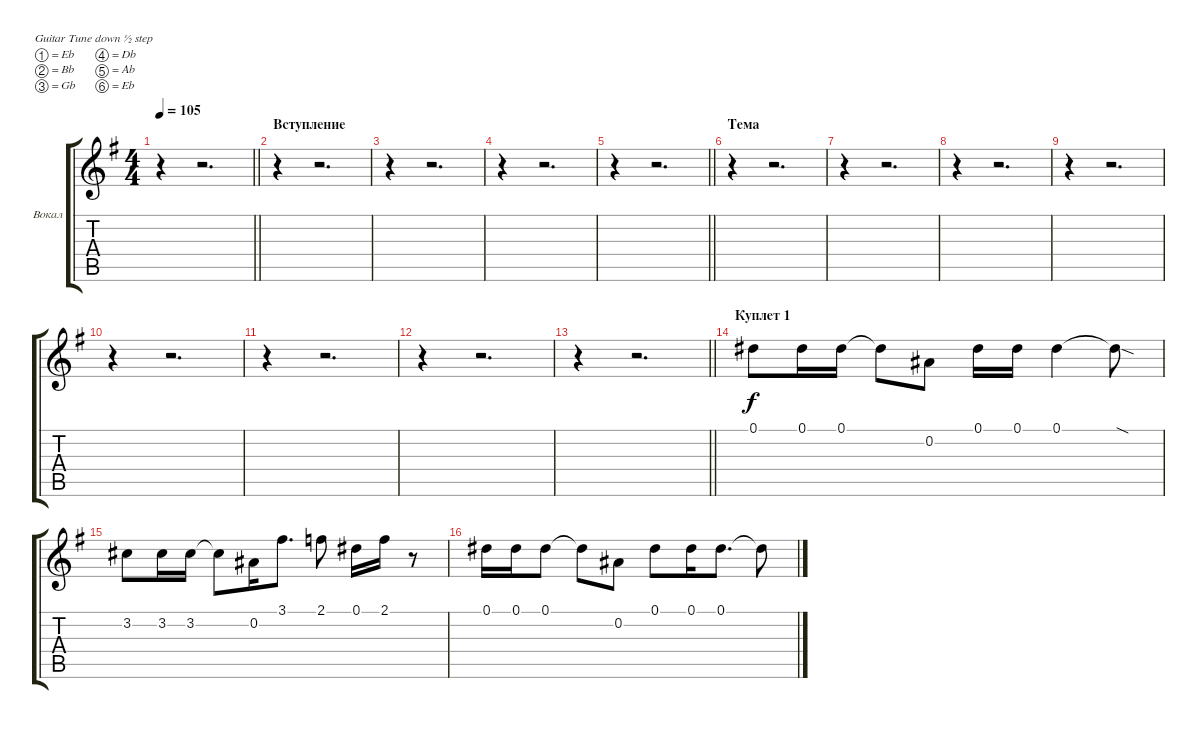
\bracketExtendMode groupsimilarinstruments
\firstSystemTrackNameMode fullname
\otherSystemsTrackNameMode fullname
\firstSystemTrackNameOrientation horizontal
\otherSystemsTrackNameOrientation horizontal
\chordDiagramsInScore
\track ("Вокал" "S-Gt") {mute instrument trumpet}
\staff {score tabs}
\tuning (Eb4 Bb3 Gb3 Db3 Ab2 Eb2)
\displaytranspose 12
\ts (4 4)
\beaming (8 2 2 2 2)
\tempo 105
\clef g2
\barLineRight lightlight
\ks eminor
r.4{dy f instrument trumpet} r.2{d} |
\section ("" "Вступление")
r.4 r.2{d} |
r.4 r.2{d} |
r.4 r.2{d} |
\barLineRight lightlight
r.4 r.2{d} |
\section ("" "Тема")
r.4 r.2{d} |
r.4 r.2{d} |
r.4 r.2{d} |
r.4 r.2{d} |
r.4 r.2{d} |
r.4 r.2{d} |
r.4 r.2{d} |
\barLineRight lightlight
r.4 r.2{d} |
\section ("" "Куплет 1")
0.1.8 0.1.16 0.1.16 0.1{t}.8 0.2.8 0.1.16 0.1.16 0.1.4 0.1{sod t}.8 |
3.2.8 3.2.16 3.2.16 3.2{t}.8 0.2.16 3.1.8{d} 2.1.8 0.1.16 2.1.16 r.8 |
0.1.16 0.1.16 0.1.8 0.1{t}.8 0.2.8 0.1.8 0.1.16 0.1.8{d} 0.1{t}.8
